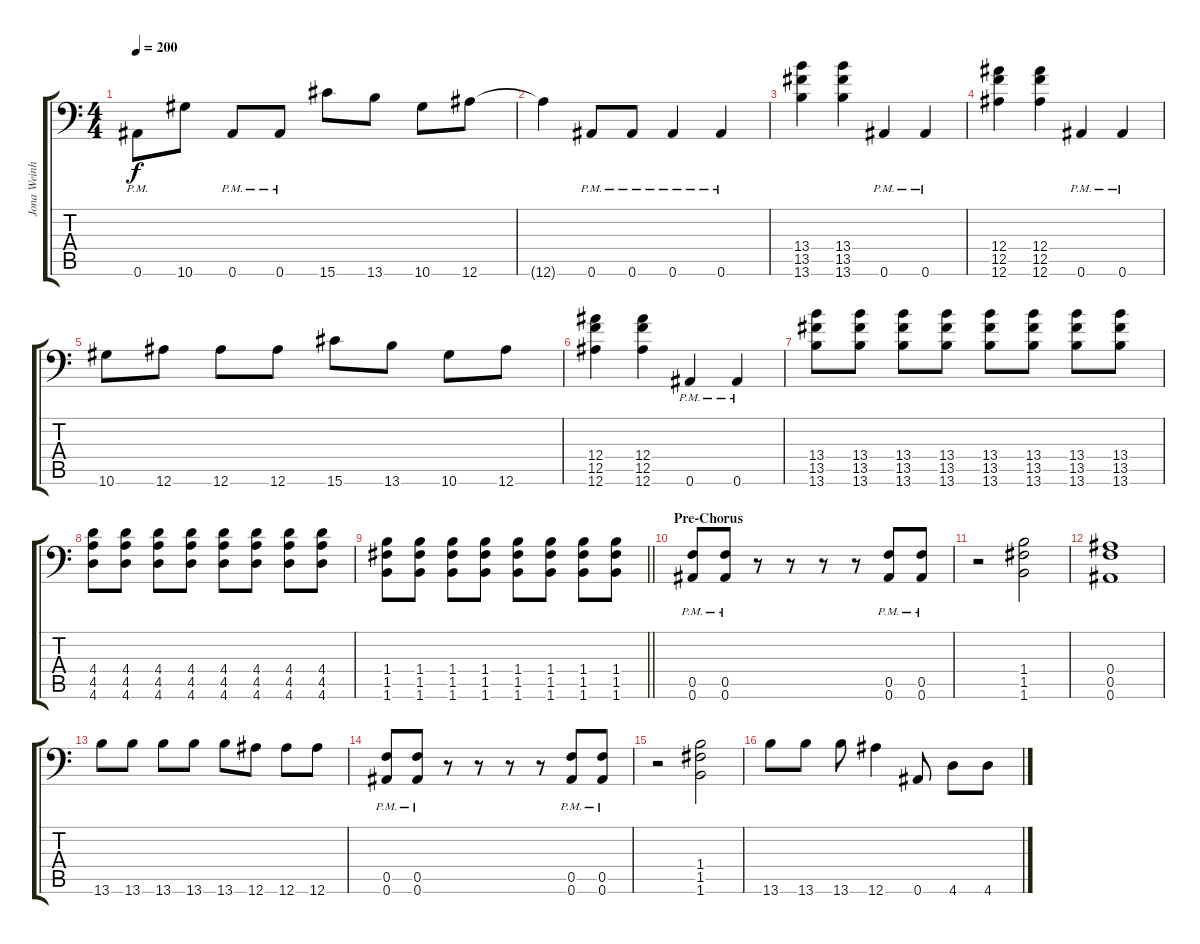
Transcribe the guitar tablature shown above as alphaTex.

\track ("Jona Weinhofen" "Jona Weinh") {instrument distortionguitar}
\staff {score tabs}
\tuning (C4 G3 Eb3 Bb2 F2 Bb1) {hide}
\ts (4 4)
\tempo 200
\clef f4
\ks c
0.6{pm}.8{dy f} 10.6.8 0.6{pm}.8 0.6{pm}.8 15.6.8 13.6.8 10.6.8 12.6.8 |
12.6{t}.4 0.6{pm}.8 0.6{pm}.8 0.6{pm}.4 0.6{pm}.4 |
(13.4 13.5 13.6).4 (13.4 13.5 13.6).4 0.6{pm}.4 0.6{pm}.4 |
(12.4 12.5 12.6).4 (12.4 12.5 12.6).4 0.6{pm}.4 0.6{pm}.4 |
10.6.8 12.6.8 12.6.8 12.6.8 15.6.8 13.6.8 10.6.8 12.6.8 |
(12.4 12.5 12.6).4 (12.4 12.5 12.6).4 0.6{pm}.4 0.6{pm}.4 |
(13.4 13.5 13.6).8 (13.4 13.5 13.6).8 (13.4 13.5 13.6).8 (13.4 13.5 13.6).8 (13.4 13.5 13.6).8 (13.4 13.5 13.6).8 (13.4 13.5 13.6).8 (13.4 13.5 13.6).8 |
(4.4 4.5 4.6).8 (4.4 4.5 4.6).8 (4.4 4.5 4.6).8 (4.4 4.5 4.6).8 (4.4 4.5 4.6).8 (4.4 4.5 4.6).8 (4.4 4.5 4.6).8 (4.4 4.5 4.6).8 |
\barLineRight lightlight
(1.4 1.5 1.6).8 (1.4 1.5 1.6).8 (1.4 1.5 1.6).8 (1.4 1.5 1.6).8 (1.4 1.5 1.6).8 (1.4 1.5 1.6).8 (1.4 1.5 1.6).8 (1.4 1.5 1.6).8 |
\section ("" "Pre-Chorus")
(0.5{pm} 0.6{pm}).8 (0.5{pm} 0.6{pm}).8 r.8 r.8 r.8 r.8 (0.5{pm} 0.6{pm}).8 (0.5{pm} 0.6{pm}).8 |
r.2 (1.4 1.5 1.6).2 |
(0.4 0.5 0.6).1 |
13.6.8 13.6.8 13.6.8 13.6.8 13.6.8 12.6.8 12.6.8 12.6.8 |
(0.5{pm} 0.6{pm}).8 (0.5{pm} 0.6{pm}).8 r.8 r.8 r.8 r.8 (0.5{pm} 0.6{pm}).8 (0.5{pm} 0.6{pm}).8 |
r.2 (1.4 1.5 1.6).2 |
13.6.8 13.6.8 13.6.8 12.6.4 0.6.8 4.6.8 4.6.8
